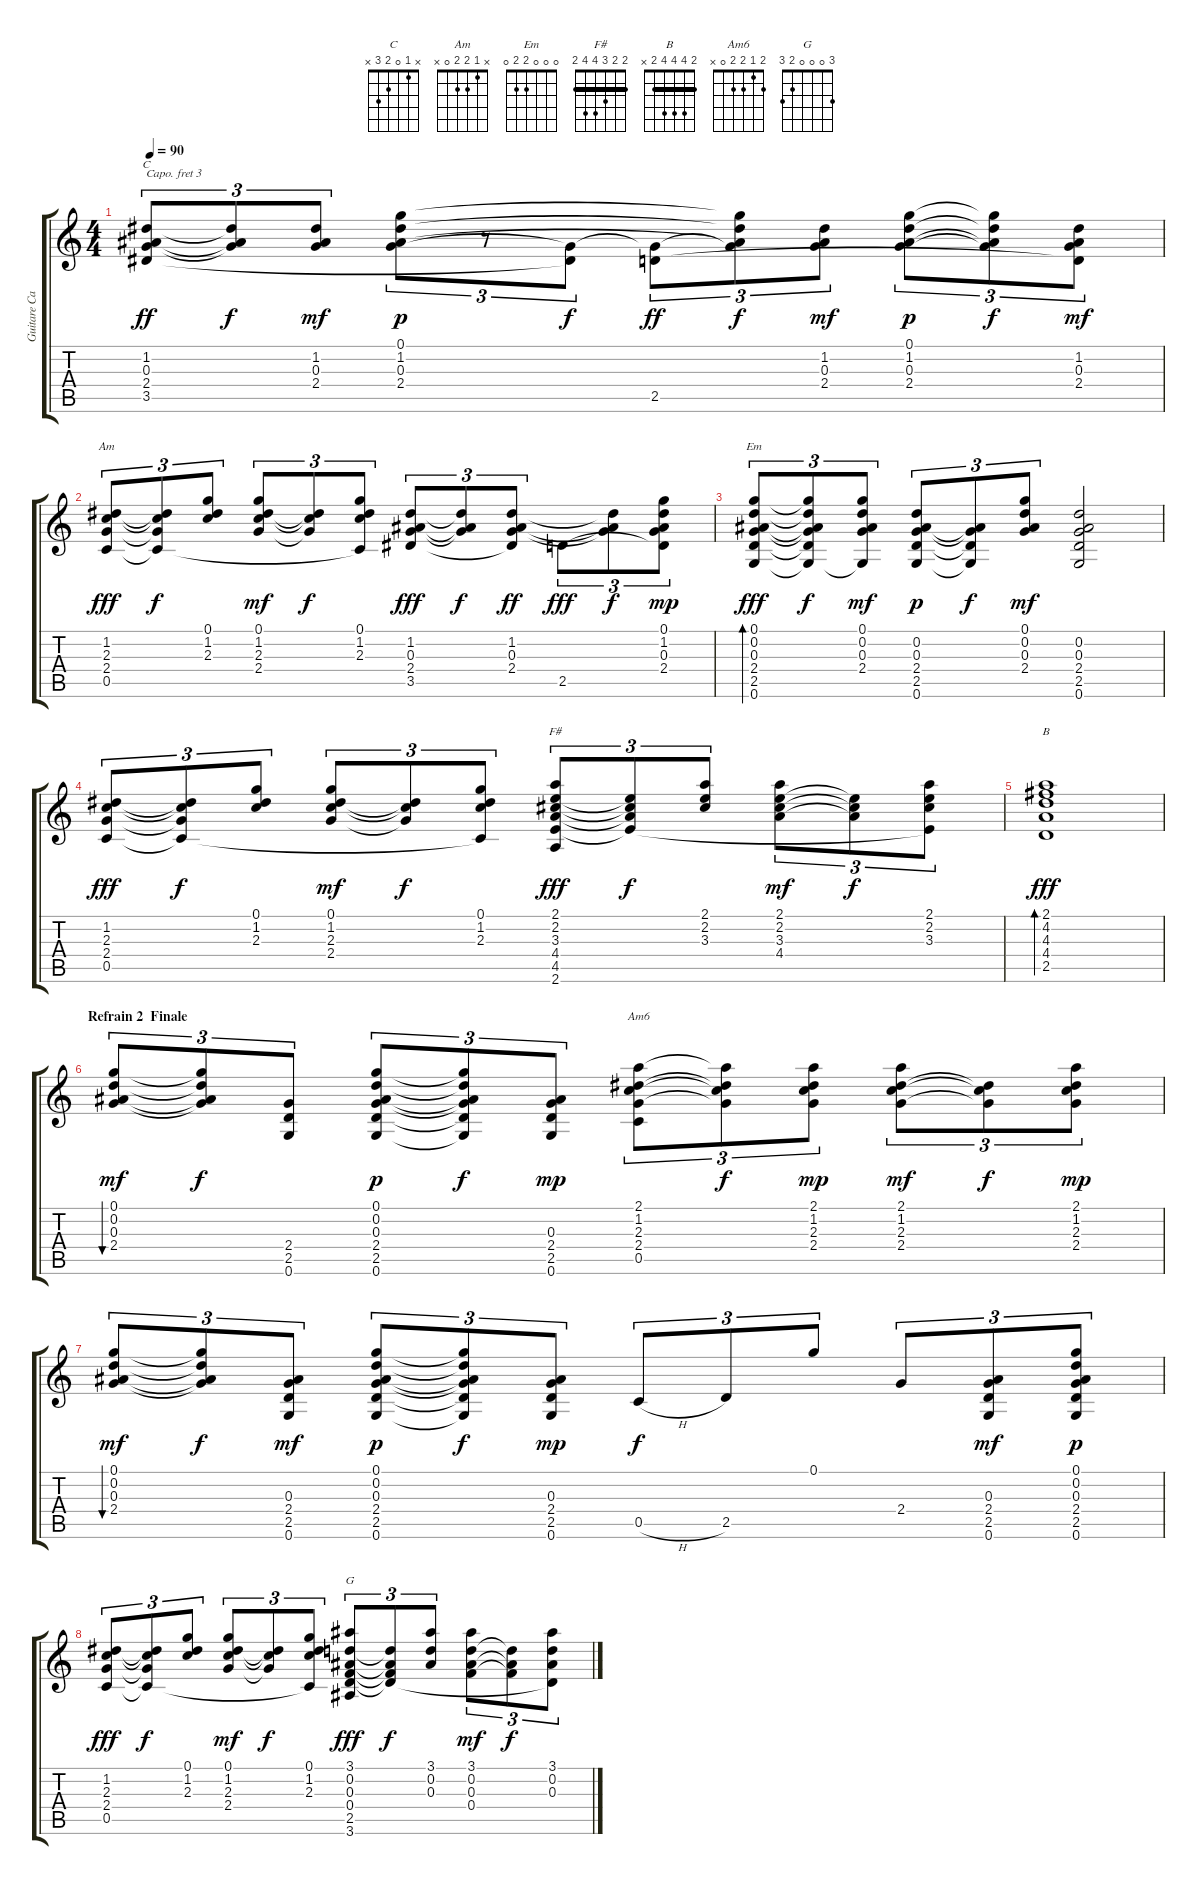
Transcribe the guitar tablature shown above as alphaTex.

\track ("Guitare Capo 3" "Guitare Ca") {instrument acousticguitarsteel}
\staff {score tabs}
\capo 3
\tuning (E4 B3 G3 D3 A2 E2) {hide}
\chord ("C" x 1 0 2 3 x)
\chord ("Am" x 1 2 2 0 x)
\chord ("Em" 0 0 0 2 2 0)
\chord ("F#" 2 2 3 4 4 2) {barre 2}
\chord ("B" 2 4 4 4 2 x) {barre 2}
\chord ("Am6" 2 1 2 2 0 x)
\chord ("G" 3 0 0 0 2 3)
\ts (4 4)
\tempo 90
\clef g2
\ks c
(1.2 0.3 2.4 3.5).8{tu (3 2) ch "C" dy ff} (1.2{t} 0.3{t} 2.4{t}).8{tu (3 2) dy f} (1.2 0.3 2.4).8{tu (3 2) dy mf} (0.1 1.2 0.3 2.4).8{tu (3 2) dy p} r.8{tu (3 2)} (2.4{t} 3.5{t}).8{tu (3 2) dy f} (2.4{t} 2.5).8{tu (3 2) dy ff} (0.1{t} 1.2{t} 0.3{t} 2.4{t}).8{tu (3 2) dy f} (1.2 0.3 2.4).8{tu (3 2) dy mf} (0.1 1.2 0.3 2.4).8{tu (3 2) dy p} (0.1{t} 1.2{t} 0.3{t} 2.4{t}).8{tu (3 2) dy f} (1.2 0.3 2.4 2.5{t}).8{tu (3 2) dy mf} |
(1.2 2.3 2.4 0.5).8{tu (3 2) ch "Am" dy fff} (1.2{t} 2.3{t} 2.4{t} 0.5{t}).8{tu (3 2) dy f} (0.1 1.2 2.3).8{tu (3 2)} (0.1 1.2 2.3 2.4).8{tu (3 2) dy mf} (1.2{t} 2.3{t} 2.4{t}).8{tu (3 2) dy f} (0.1 1.2 2.3 0.5{t}).8{tu (3 2)} (1.2 0.3 2.4 3.5).8{tu (3 2) dy fff} (1.2{t} 0.3{t} 2.4{t}).8{tu (3 2) dy f} (1.2 0.3 2.4 3.5{t}).8{tu (3 2) dy ff} 2.5.8{tu (3 2) dy fff} (1.2{t} 0.3{t} 2.4{t}).8{tu (3 2) dy f} (0.1 1.2 0.3 2.4 2.5{t}).8{tu (3 2) dy mp} |
(0.1 0.2 0.3 2.4 2.5 0.6).8{tu (3 2) bd 120 ch "Em" dy fff} (0.1{t} 0.2{t} 0.3{t} 2.4{t} 2.5{t} 0.6{t}).8{tu (3 2) dy f} (0.1 0.2 0.3 2.4 0.6{t}).8{tu (3 2) dy mf} (0.2 0.3 2.4 2.5 0.6).8{tu (3 2) dy p} (0.3{t} 2.4{t} 2.5{t} 0.6{t}).8{tu (3 2) dy f} (0.1 0.2 0.3 2.4).8{tu (3 2) dy mf} (0.2 0.3 2.4 2.5 0.6).2 |
(1.2 2.3 2.4 0.5).8{tu (3 2) dy fff} (1.2{t} 2.3{t} 2.4{t} 0.5{t}).8{tu (3 2) dy f} (0.1 1.2 2.3).8{tu (3 2)} (0.1 1.2 2.3 2.4).8{tu (3 2) dy mf} (1.2{t} 2.3{t} 2.4{t}).8{tu (3 2) dy f} (0.1 1.2 2.3 0.5{t}).8{tu (3 2)} (2.1 2.2 3.3 4.4 4.5 2.6).8{tu (3 2) ch "F#" dy fff} (2.2{t} 3.3{t} 4.4{t} 4.5{t}).8{tu (3 2) dy f} (2.1 2.2 3.3).8{tu (3 2)} (2.1 2.2 3.3 4.4).8{tu (3 2) dy mf} (2.2{t} 3.3{t} 4.4{t}).8{tu (3 2) dy f} (2.1 2.2 3.3 4.5{t}).8{tu (3 2)} |
(2.1 4.2 4.3 4.4 2.5).1{bd 480 ch "B" dy fff} |
\section ("" "Refrain 2  Finale")
(0.1 0.2 0.3 2.4).8{tu (3 2) bu 480 dy mf} (0.1{t} 0.2{t} 0.3{t} 2.4{t}).8{tu (3 2) dy f} (2.4 2.5 0.6).8{tu (3 2)} (0.1 0.2 0.3 2.4 2.5 0.6).8{tu (3 2) dy p} (0.1{t} 0.2{t} 0.3{t} 2.4{t} 2.5{t} 0.6{t}).8{tu (3 2) dy f} (0.3 2.4 2.5 0.6).8{tu (3 2) dy mp} (2.1 1.2 2.3 2.4 0.5).8{tu (3 2) ch "Am6"} (2.1{t} 1.2{t} 2.3{t} 2.4{t}).8{tu (3 2) dy f} (2.1 1.2 2.3 2.4).8{tu (3 2) dy mp} (2.1 1.2 2.3 2.4).8{tu (3 2) dy mf} (1.2{t} 2.3{t} 2.4{t}).8{tu (3 2) dy f} (2.1 1.2 2.3 2.4).8{tu (3 2) dy mp} |
(0.1 0.2 0.3 2.4).8{tu (3 2) bu 480 dy mf} (0.1{t} 0.2{t} 0.3{t} 2.4{t}).8{tu (3 2) dy f} (0.3 2.4 2.5 0.6).8{tu (3 2) dy mf} (0.1 0.2 0.3 2.4 2.5 0.6).8{tu (3 2) dy p} (0.1{t} 0.2{t} 0.3{t} 2.4{t} 2.5{t} 0.6{t}).8{tu (3 2) dy f} (0.3 2.4 2.5 0.6).8{tu (3 2) dy mp} 0.5{h}.8{tu (3 2) dy f} 2.5.8{tu (3 2)} 0.1.8{tu (3 2)} 2.4.8{tu (3 2)} (0.3 2.4 2.5 0.6).8{tu (3 2) dy mf} (0.1 0.2 0.3 2.4 2.5 0.6).8{tu (3 2) dy p} |
(1.2 2.3 2.4 0.5).8{tu (3 2) dy fff} (1.2{t} 2.3{t} 2.4{t} 0.5{t}).8{tu (3 2) dy f} (0.1 1.2 2.3).8{tu (3 2)} (0.1 1.2 2.3 2.4).8{tu (3 2) dy mf} (1.2{t} 2.3{t} 2.4{t}).8{tu (3 2) dy f} (0.1 1.2 2.3 0.5{t}).8{tu (3 2)} (3.1 0.2 0.3 0.4 2.5 3.6).8{tu (3 2) ch "G" dy fff} (0.2{t} 0.3{t} 0.4{t} 2.5{t}).8{tu (3 2) dy f} (3.1 0.2 0.3).8{tu (3 2)} (3.1 0.2 0.3 0.4).8{tu (3 2) dy mf} (0.2{t} 0.3{t} 0.4{t}).8{tu (3 2) dy f} (3.1 0.2 0.3 2.5{t}).8{tu (3 2)}
